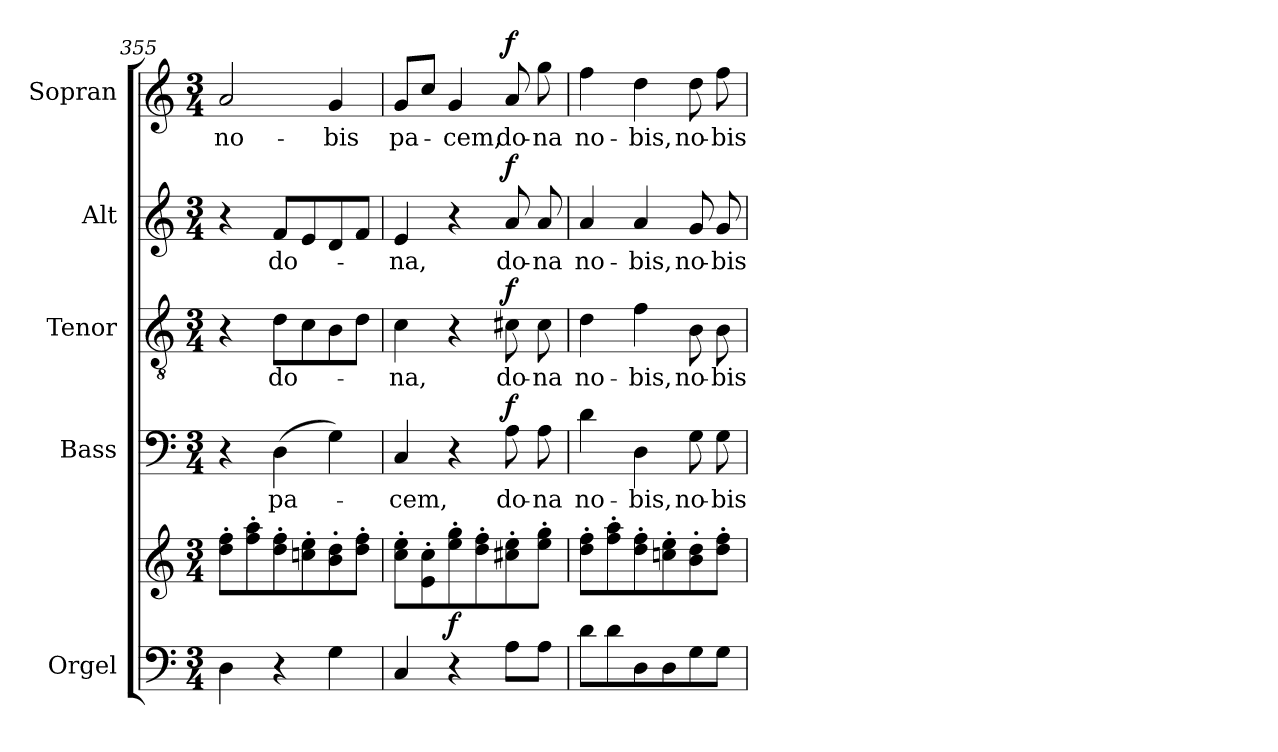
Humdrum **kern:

**kern	**kern	**dynam	**kern	**text	**dynam	**kern	**text	**dynam	**kern	**text	**dynam	**kern	**text	**dynam
*part5	*part5	*part5	*part4	*part4	*part4	*part3	*part3	*part3	*part2	*part2	*part2	*part1	*part1	*part1
*staff6	*staff5	*staff5/6	*staff4	*staff4	*staff4	*staff3	*staff3	*staff3	*staff2	*staff2	*staff2	*staff1	*staff1	*staff1
*I"Orgel	*	*	*I"Bass	*	*	*I"Tenor	*	*	*I"Alt	*	*	*I"Sopran	*	*
*	*	*	*I'B.	*	*	*I'T.	*	*	*I'A.	*	*	*I'S.	*	*
*clefF4	*clefG2	*	*clefF4	*	*	*clefGv2	*	*	*clefG2	*	*	*clefG2	*	*
*k[]	*k[]	*	*k[]	*	*	*k[]	*	*	*k[]	*	*	*k[]	*	*
*C:	*C:	*	*C:	*	*	*C:	*	*	*C:	*	*	*C:	*	*
*M3/4	*M3/4	*	*M3/4	*	*	*M3/4	*	*	*M3/4	*	*	*M3/4	*	*
=355	=355	=355	=355	=355	=355	=355	=355	=355	=355	=355	=355	=355	=355	=355
!	!	!	!	!	!	!	!	!	!	!	!	!	!LO:LY:b	!
4D\	8dd\'> 8ff\'>L	.	4r	.	.	4r	.	.	4r	.	.	2a/	no-	.
.	8ff\'> 8aa\'>	.	.	.	.	.	.	.	.	.	.	.	.	.
!	!	!	!	!LO:LY:b	!	!	!LO:LY:b	!	!	!LO:LY:b	!	!	!	!
4r	8dd\'> 8ff\'>	.	(>4D\	pa-	.	8d\L	do-	.	8f/L	do-	.	.	.	.
.	8ccn\'> 8ee\'>	.	.	.	.	8c\	.	.	8e/	.	.	.	.	.
!	!	!	!	!	!	!	!	!	!	!	!	!	!LO:LY:b	!
4G\	8b\'> 8dd\'>	.	4G\)	.	.	8B\	.	.	8d/	.	.	4g/	-bis	.
.	8dd\'> 8ff\'>J	.	.	.	.	8d\J	.	.	8f/J	.	.	.	.	.
=356	=356	=356	=356	=356	=356	=356	=356	=356	=356	=356	=356	=356	=356	=356
!	!	!	!	!LO:LY:b	!	!	!LO:LY:b	!	!	!LO:LY:b	!	!	!LO:LY:b	!
4C/	8cc\'> 8ee\'>L	.	4C/	-cem,	.	4c\	-na,	.	4e/	-na,	.	8g/L	pa-	.
.	8e\'> 8cc\'>	.	.	.	.	.	.	.	.	.	.	8cc/J	.	.
!	!	!LO:DY:b	!	!	!	!	!	!	!	!	!	!	!LO:LY:b	!
4r	8ee\'> 8gg\'>	f	4r	.	.	4r	.	.	4r	.	.	4g/	-cem,	.
.	8dd\'> 8ff\'>	.	.	.	.	.	.	.	.	.	.	.	.	.
!	!	!	!	!LO:LY:b	!LO:DY:a	!	!LO:LY:b	!LO:DY:a	!	!LO:LY:b	!LO:DY:a	!	!LO:LY:b	!LO:DY:a
8A\L	8cc#X\'> 8ee\'>	.	8A\	do-	f	8c#X\	do-	f	8a/	do-	f	8a/	do-	f
!	!	!	!	!LO:LY:b	!	!	!LO:LY:b	!	!	!LO:LY:b	!	!	!LO:LY:b	!
8A\J	8ee\'> 8gg\'>J	.	8A\	-na	.	8c#\	-na	.	8a/	-na	.	8gg\	-na	.
=357	=357	=357	=357	=357	=357	=357	=357	=357	=357	=357	=357	=357	=357	=357
!	!	!	!	!LO:LY:b	!	!	!LO:LY:b	!	!	!LO:LY:b	!	!	!LO:LY:b	!
8d\L	8dd\'> 8ff\'>L	.	4d\	no-	.	4d\	no-	.	4a/	no-	.	4ff\	no-	.
8d\	8ff\'> 8aa\'>	.	.	.	.	.	.	.	.	.	.	.	.	.
!	!	!	!	!LO:LY:b	!	!	!LO:LY:b	!	!	!LO:LY:b	!	!	!LO:LY:b	!
8D\	8dd\'> 8ff\'>	.	4D\	-bis,	.	4f\	-bis,	.	4a/	-bis,	.	4dd\	-bis,	.
8D\	8ccn\'> 8ee\'>	.	.	.	.	.	.	.	.	.	.	.	.	.
!	!	!	!	!LO:LY:b	!	!	!LO:LY:b	!	!	!LO:LY:b	!	!	!LO:LY:b	!
8G\	8b\'> 8dd\'>	.	8G\	no-	.	8B\	no-	.	8g/	no-	.	8dd\	no-	.
!	!	!	!	!LO:LY:b	!	!	!LO:LY:b	!	!	!LO:LY:b	!	!	!LO:LY:b	!
8G\J	8dd\'> 8ff\'>J	.	8G\	-bis	.	8B\	-bis	.	8g/	-bis	.	8ff\	-bis	.
=	=	=	=	=	=	=	=	=	=	=	=	=	=	=
*-	*-	*-	*-	*-	*-	*-	*-	*-	*-	*-	*-	*-	*-	*-
